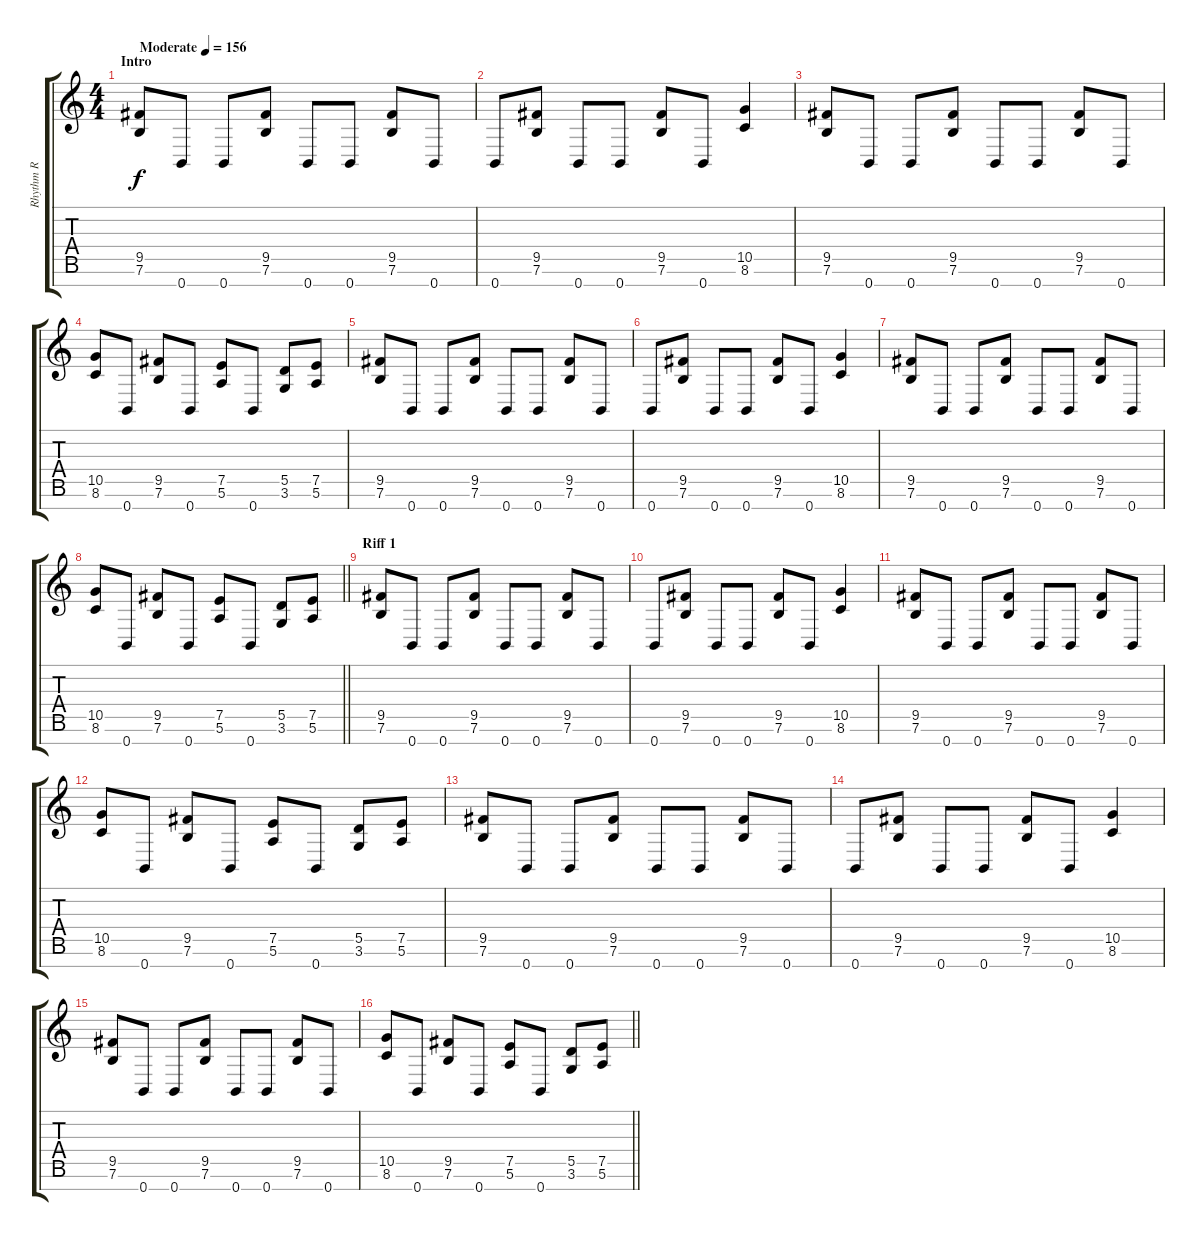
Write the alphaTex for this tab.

\track ("Rhythm R" "Rhythm R") {instrument overdrivenguitar}
\staff {score tabs}
\tuning (E4 B3 G3 D3 A2 E2 B1) {hide}
\ts (4 4)
\section ("" "Intro")
\tempo (156 "Moderate")
\clef g2
\ks c
(9.5 7.6).8{dy f instrument overdrivenguitar} 0.7.8 0.7.8 (9.5 7.6).8 0.7.8 0.7.8 (9.5 7.6).8 0.7.8 |
0.7.8 (9.5 7.6).8 0.7.8 0.7.8 (9.5 7.6).8 0.7.8 (10.5 8.6).4 |
(9.5 7.6).8 0.7.8 0.7.8 (9.5 7.6).8 0.7.8 0.7.8 (9.5 7.6).8 0.7.8 |
(10.5 8.6).8 0.7.8 (9.5 7.6).8 0.7.8 (7.5 5.6).8 0.7.8 (5.5 3.6).8 (7.5 5.6).8 |
(9.5 7.6).8 0.7.8 0.7.8 (9.5 7.6).8 0.7.8 0.7.8 (9.5 7.6).8 0.7.8 |
0.7.8 (9.5 7.6).8 0.7.8 0.7.8 (9.5 7.6).8 0.7.8 (10.5 8.6).4 |
(9.5 7.6).8 0.7.8 0.7.8 (9.5 7.6).8 0.7.8 0.7.8 (9.5 7.6).8 0.7.8 |
\barLineRight lightlight
(10.5 8.6).8 0.7.8 (9.5 7.6).8 0.7.8 (7.5 5.6).8 0.7.8 (5.5 3.6).8 (7.5 5.6).8 |
\section ("" "Riff 1")
(9.5 7.6).8 0.7.8 0.7.8 (9.5 7.6).8 0.7.8 0.7.8 (9.5 7.6).8 0.7.8 |
0.7.8 (9.5 7.6).8 0.7.8 0.7.8 (9.5 7.6).8 0.7.8 (10.5 8.6).4 |
(9.5 7.6).8 0.7.8 0.7.8 (9.5 7.6).8 0.7.8 0.7.8 (9.5 7.6).8 0.7.8 |
(10.5 8.6).8 0.7.8 (9.5 7.6).8 0.7.8 (7.5 5.6).8 0.7.8 (5.5 3.6).8 (7.5 5.6).8 |
(9.5 7.6).8 0.7.8 0.7.8 (9.5 7.6).8 0.7.8 0.7.8 (9.5 7.6).8 0.7.8 |
0.7.8 (9.5 7.6).8 0.7.8 0.7.8 (9.5 7.6).8 0.7.8 (10.5 8.6).4 |
(9.5 7.6).8 0.7.8 0.7.8 (9.5 7.6).8 0.7.8 0.7.8 (9.5 7.6).8 0.7.8 |
\barLineRight lightlight
(10.5 8.6).8 0.7.8 (9.5 7.6).8 0.7.8 (7.5 5.6).8 0.7.8 (5.5 3.6).8 (7.5 5.6).8
